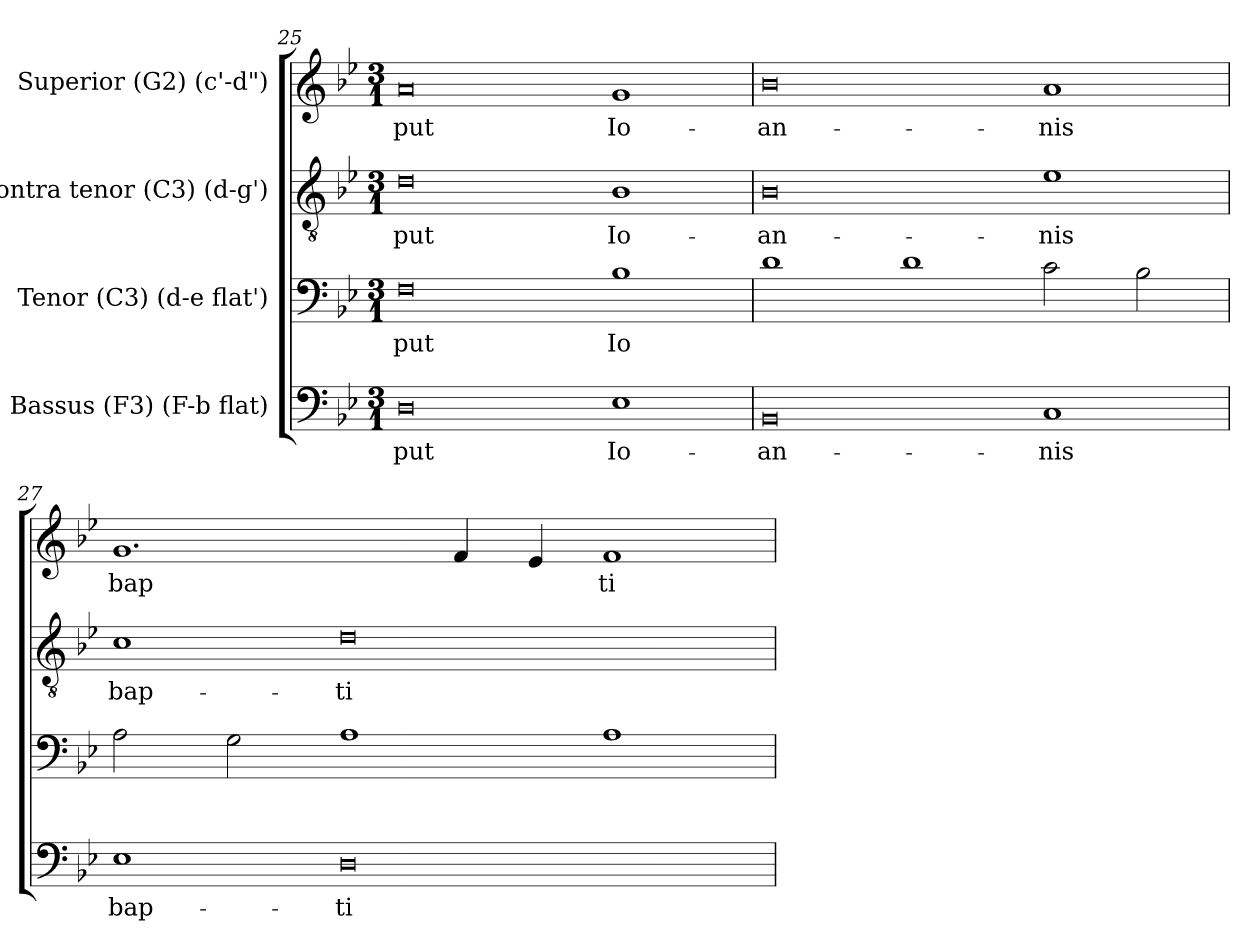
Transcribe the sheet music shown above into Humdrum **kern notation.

**kern	**text	**kern	**text	**kern	**text	**kern	**text
*part4	*part4	*part3	*part3	*part2	*part2	*part1	*part1
*staff4	*staff4	*staff3	*staff3	*staff2	*staff2	*staff1	*staff1
*I"Bassus (F3)  (F-b flat)	*	*I"Tenor (C3)  (d-e flat')	*	*I"Contra tenor (C3)  (d-g')	*	*I"Superior (G2)  (c'-d")	*
*clefF4	*	*clefF4	*	*clefGv2	*	*clefG2	*
*k[b-e-]	*	*k[b-e-]	*	*k[b-e-]	*	*k[b-e-]	*
*B-:	*	*B-:	*	*B-:	*	*B-:	*
*M3/1	*	*M3/1	*	*M3/1	*	*M3/1	*
=25	=25	=25	=25	=25	=25	=25	=25
!	!LO:LY:b:cj	!	!LO:LY:b:cj	!	!LO:LY:b:cj	!	!LO:LY:b:cj
0D	-put	0F	-put	0d	-put	0a	-put
!	!LO:LY:b:cj	!	!LO:LY:b:cj	!	!LO:LY:b:cj	!	!LO:LY:b:cj
1E-	Io-	1B-	Io-	1B-	Io-	1g	Io-
!!LO:LB:g=z
=26	=26	=26	=26	=26	=26	=26	=26
!	!LO:LY:b:cj	!	!LO:LY:b:cj	!	!LO:LY:b:cj	!	!LO:LY:b:cj
0BB-	-an-	1d	--	0B-	-an-	0b-	-an-
!	!	!	!LO:LY:b:cj	!	!	!	!
.	.	1d	--	.	.	.	.
!	!LO:LY:b:cj	!	!LO:LY:b:cj	!	!LO:LY:b:cj	!	!LO:LY:b:cj
1C	-nis	2c\	--	1e-	-nis	1a	-nis
!	!	!	!LO:LY:b:cj	!	!	!	!
.	.	2B-\	--	.	.	.	.
=27	=27	=27	=27	=27	=27	=27	=27
!	!LO:LY:b:cj	!	!LO:LY:b:cj	!	!LO:LY:b:cj	!	!LO:LY:b:cj
1E-	bap-	2A\	--	1c	bap-	1.g	bap-
!	!	!	!LO:LY:b:cj	!	!	!	!
.	.	2G\	--	.	.	.	.
!	!LO:LY:b:cj	!	!LO:LY:b:cj	!	!LO:LY:b:cj	!	!
0D	-ti-	1A	--	0d	-ti-	.	.
!	!	!	!	!	!	!	!LO:LY:b:cj
.	.	.	.	.	.	4f/	--
!	!	!	!	!	!	!	!LO:LY:b:cj
.	.	.	.	.	.	4e-/	--
!	!	!	!LO:LY:b:cj	!	!	!	!LO:LY:b:cj
.	.	1A	--	.	.	1f	-ti-
=	=	=	=	=	=	=	=
*-	*-	*-	*-	*-	*-	*-	*-
